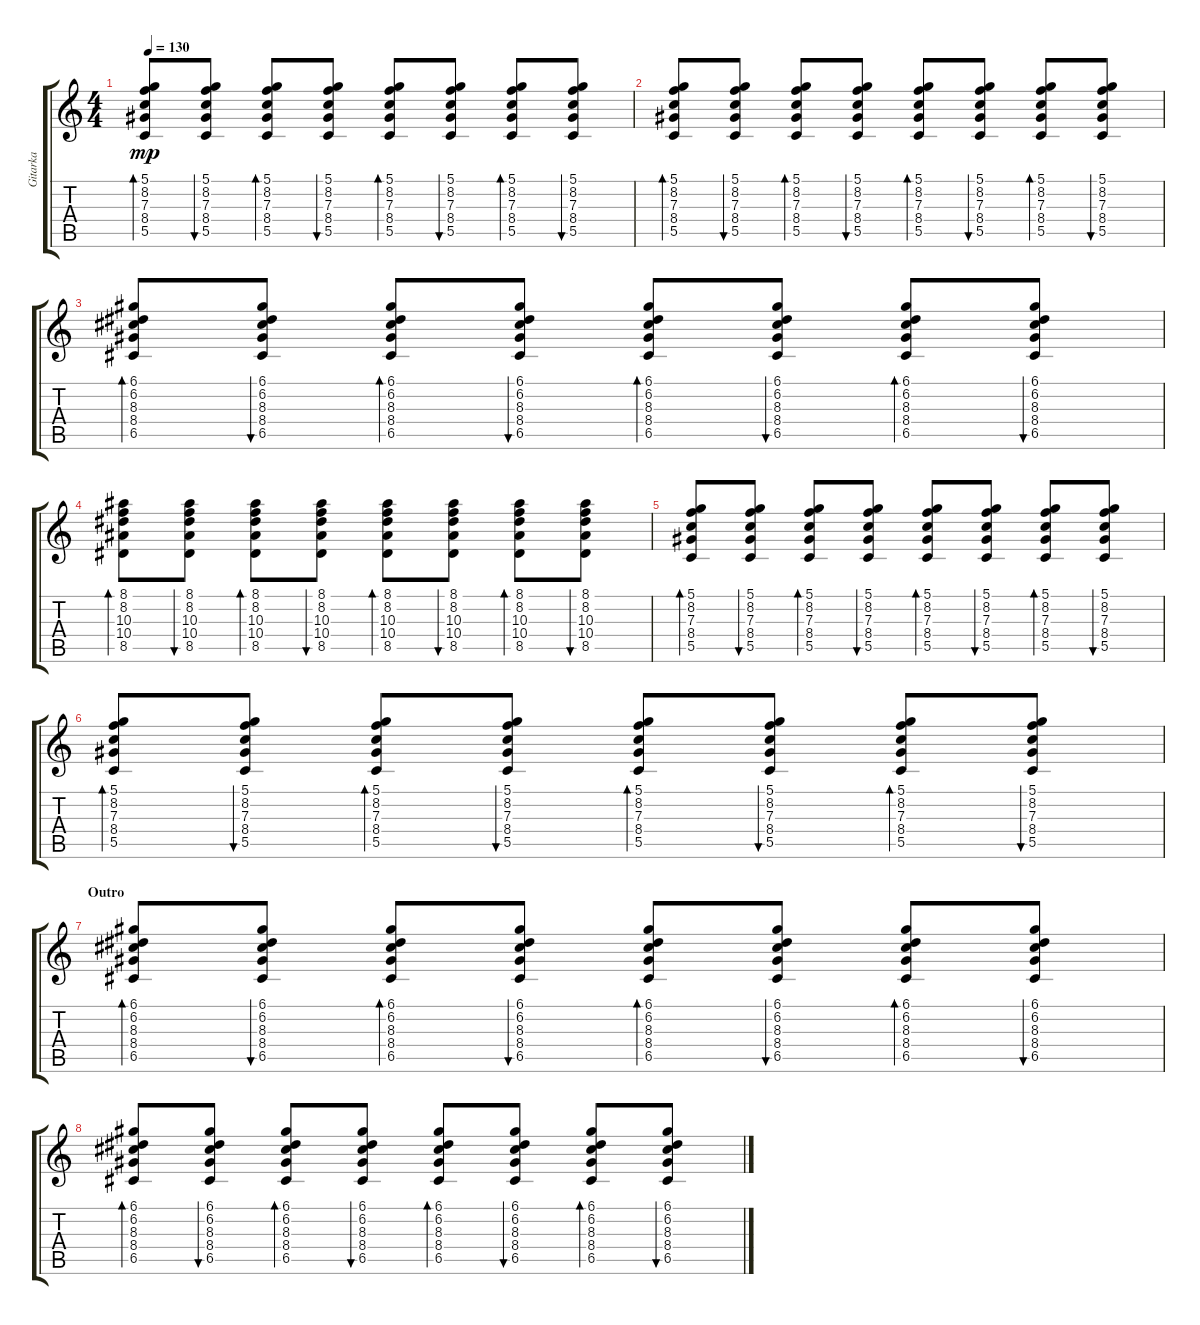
\track ("Gitarka" "Gitarka") {instrument electricguitarjazz}
\staff {score tabs}
\tuning (D4 A3 F3 C3 G2 C2) {hide}
\ts (4 4)
\tempo 130
\clef g2
\ks c
(5.1 8.2 7.3 8.4 5.5).8{bd 60 dy mp} (5.1 8.2 7.3 8.4 5.5).8{bu 60} (5.1 8.2 7.3 8.4 5.5).8{bd 60} (5.1 8.2 7.3 8.4 5.5).8{bu 60} (5.1 8.2 7.3 8.4 5.5).8{bd 60} (5.1 8.2 7.3 8.4 5.5).8{bu 60} (5.1 8.2 7.3 8.4 5.5).8{bd 60} (5.1 8.2 7.3 8.4 5.5).8{bu 60} |
(5.1 8.2 7.3 8.4 5.5).8{bd 60} (5.1 8.2 7.3 8.4 5.5).8{bu 60} (5.1 8.2 7.3 8.4 5.5).8{bd 60} (5.1 8.2 7.3 8.4 5.5).8{bu 60} (5.1 8.2 7.3 8.4 5.5).8{bd 60} (5.1 8.2 7.3 8.4 5.5).8{bu 60} (5.1 8.2 7.3 8.4 5.5).8{bd 60} (5.1 8.2 7.3 8.4 5.5).8{bu 60} |
(6.1 6.2 8.3 8.4 6.5).8{bd 60} (6.1 6.2 8.3 8.4 6.5).8{bu 60} (6.1 6.2 8.3 8.4 6.5).8{bd 60} (6.1 6.2 8.3 8.4 6.5).8{bu 60} (6.1 6.2 8.3 8.4 6.5).8{bd 60} (6.1 6.2 8.3 8.4 6.5).8{bu 60} (6.1 6.2 8.3 8.4 6.5).8{bd 60} (6.1 6.2 8.3 8.4 6.5).8{bu 60} |
(8.1 8.2 10.3 10.4 8.5).8{bd 60} (8.1 8.2 10.3 10.4 8.5).8{bu 60} (8.1 8.2 10.3 10.4 8.5).8{bd 60} (8.1 8.2 10.3 10.4 8.5).8{bu 60} (8.1 8.2 10.3 10.4 8.5).8{bd 60} (8.1 8.2 10.3 10.4 8.5).8{bu 60} (8.1 8.2 10.3 10.4 8.5).8{bd 60} (8.1 8.2 10.3 10.4 8.5).8{bu 60} |
(5.1 8.2 7.3 8.4 5.5).8{bd 60} (5.1 8.2 7.3 8.4 5.5).8{bu 60} (5.1 8.2 7.3 8.4 5.5).8{bd 60} (5.1 8.2 7.3 8.4 5.5).8{bu 60} (5.1 8.2 7.3 8.4 5.5).8{bd 60} (5.1 8.2 7.3 8.4 5.5).8{bu 60} (5.1 8.2 7.3 8.4 5.5).8{bd 60} (5.1 8.2 7.3 8.4 5.5).8{bu 60} |
(5.1 8.2 7.3 8.4 5.5).8{bd 60} (5.1 8.2 7.3 8.4 5.5).8{bu 60} (5.1 8.2 7.3 8.4 5.5).8{bd 60} (5.1 8.2 7.3 8.4 5.5).8{bu 60} (5.1 8.2 7.3 8.4 5.5).8{bd 60} (5.1 8.2 7.3 8.4 5.5).8{bu 60} (5.1 8.2 7.3 8.4 5.5).8{bd 60} (5.1 8.2 7.3 8.4 5.5).8{bu 60} |
\section ("" "Outro")
(6.1 6.2 8.3 8.4 6.5).8{bd 60} (6.1 6.2 8.3 8.4 6.5).8{bu 60} (6.1 6.2 8.3 8.4 6.5).8{bd 60} (6.1 6.2 8.3 8.4 6.5).8{bu 60} (6.1 6.2 8.3 8.4 6.5).8{bd 60} (6.1 6.2 8.3 8.4 6.5).8{bu 60} (6.1 6.2 8.3 8.4 6.5).8{bd 60} (6.1 6.2 8.3 8.4 6.5).8{bu 60} |
(6.1 6.2 8.3 8.4 6.5).8{bd 60} (6.1 6.2 8.3 8.4 6.5).8{bu 60} (6.1 6.2 8.3 8.4 6.5).8{bd 60} (6.1 6.2 8.3 8.4 6.5).8{bu 60} (6.1 6.2 8.3 8.4 6.5).8{bd 60} (6.1 6.2 8.3 8.4 6.5).8{bu 60} (6.1 6.2 8.3 8.4 6.5).8{bd 60} (6.1 6.2 8.3 8.4 6.5).8{bu 60}
